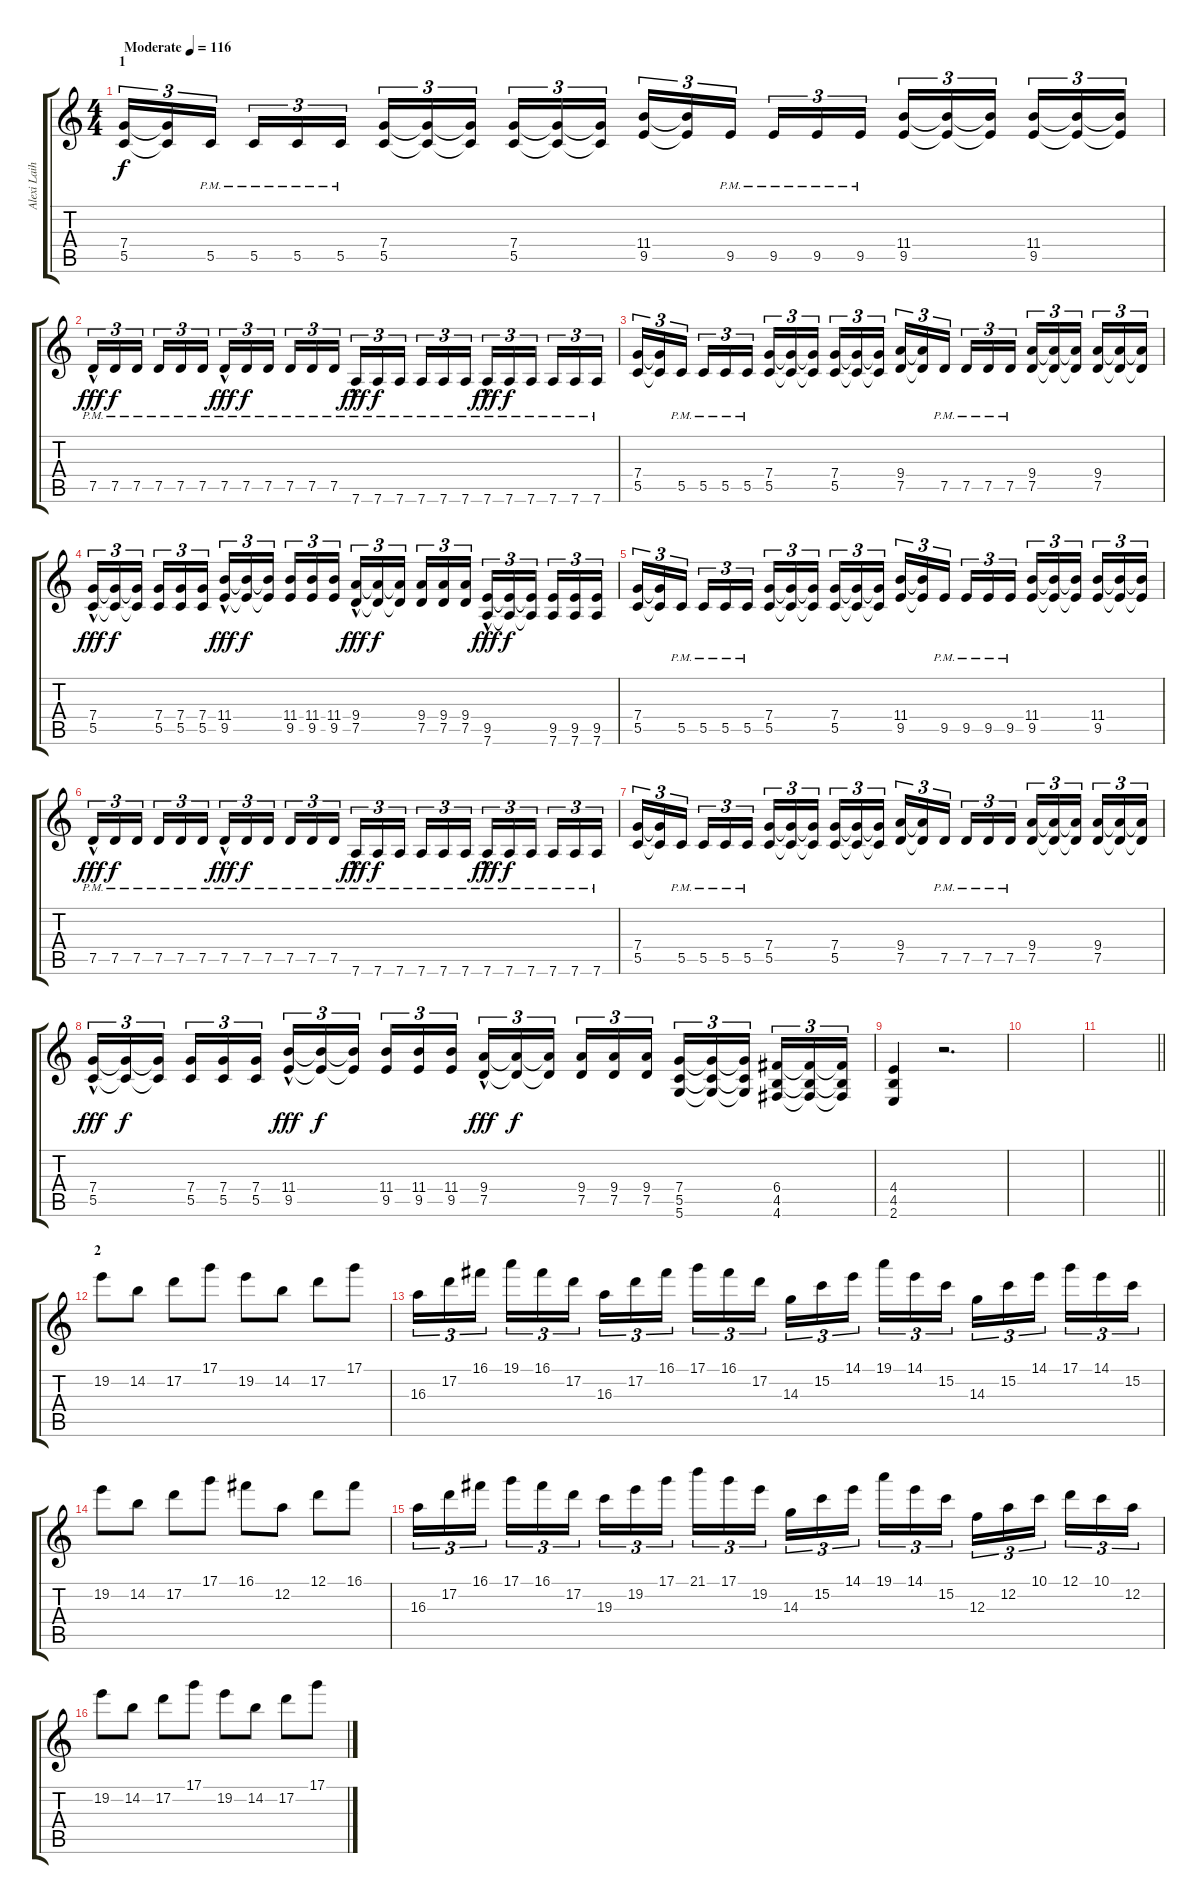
\track ("Alexi Laiho" "Alexi Laih") {instrument overdrivenguitar}
\staff {score tabs}
\tuning (D4 A3 F3 C3 G2 D2) {hide}
\ts (4 4)
\section ("" "1")
\tempo (116 "Moderate")
\clef g2
\ks c
(7.4 5.5).16{tu (3 2) dy f instrument overdrivenguitar} (7.4{t} 5.5{t}).16{tu (3 2)} 5.5{pm}.16{tu (3 2) beam splitsecondary} 5.5{pm}.16{tu (3 2)} 5.5{pm}.16{tu (3 2)} 5.5{pm}.16{tu (3 2)} (7.4 5.5).16{tu (3 2)} (7.4{t} 5.5{t}).16{tu (3 2)} (7.4{t} 5.5{t}).16{tu (3 2) beam splitsecondary} (7.4 5.5).16{tu (3 2)} (7.4{t} 5.5{t}).16{tu (3 2)} (7.4{t} 5.5{t}).16{tu (3 2)} (11.4 9.5).16{tu (3 2)} (11.4{t} 9.5{t}).16{tu (3 2)} 9.5{pm}.16{tu (3 2) beam splitsecondary} 9.5{pm}.16{tu (3 2)} 9.5{pm}.16{tu (3 2)} 9.5{pm}.16{tu (3 2)} (11.4 9.5).16{tu (3 2)} (11.4{t} 9.5{t}).16{tu (3 2)} (11.4{t} 9.5{t}).16{tu (3 2) beam splitsecondary} (11.4 9.5).16{tu (3 2)} (11.4{t} 9.5{t}).16{tu (3 2)} (11.4{t} 9.5{t}).16{tu (3 2)} |
7.5{hac pm}.16{tu (3 2) dy fff} 7.5{pm}.16{tu (3 2) dy f} 7.5{pm}.16{tu (3 2) beam splitsecondary} 7.5{pm}.16{tu (3 2)} 7.5{pm}.16{tu (3 2)} 7.5{pm}.16{tu (3 2)} 7.5{hac pm}.16{tu (3 2) dy fff} 7.5{pm}.16{tu (3 2) dy f} 7.5{pm}.16{tu (3 2) beam splitsecondary} 7.5{pm}.16{tu (3 2)} 7.5{pm}.16{tu (3 2)} 7.5{pm}.16{tu (3 2)} 7.6{hac pm}.16{tu (3 2) dy fff} 7.6{pm}.16{tu (3 2) dy f} 7.6{pm}.16{tu (3 2) beam splitsecondary} 7.6{pm}.16{tu (3 2)} 7.6{pm}.16{tu (3 2)} 7.6{pm}.16{tu (3 2)} 7.6{hac pm}.16{tu (3 2) dy fff} 7.6{pm}.16{tu (3 2) dy f} 7.6{pm}.16{tu (3 2) beam splitsecondary} 7.6{pm}.16{tu (3 2)} 7.6{pm}.16{tu (3 2)} 7.6{pm}.16{tu (3 2)} |
(7.4 5.5).16{tu (3 2)} (7.4{t} 5.5{t}).16{tu (3 2)} 5.5{pm}.16{tu (3 2) beam splitsecondary} 5.5{pm}.16{tu (3 2)} 5.5{pm}.16{tu (3 2)} 5.5{pm}.16{tu (3 2)} (7.4 5.5).16{tu (3 2)} (7.4{t} 5.5{t}).16{tu (3 2)} (7.4{t} 5.5{t}).16{tu (3 2) beam splitsecondary} (7.4 5.5).16{tu (3 2)} (7.4{t} 5.5{t}).16{tu (3 2)} (7.4{t} 5.5{t}).16{tu (3 2)} (9.4 7.5).16{tu (3 2)} (9.4{t} 7.5{t}).16{tu (3 2)} 7.5{pm}.16{tu (3 2) beam splitsecondary} 7.5{pm}.16{tu (3 2)} 7.5{pm}.16{tu (3 2)} 7.5{pm}.16{tu (3 2)} (9.4 7.5).16{tu (3 2)} (9.4{t} 7.5{t}).16{tu (3 2)} (9.4{t} 7.5{t}).16{tu (3 2) beam splitsecondary} (9.4 7.5).16{tu (3 2)} (9.4{t} 7.5{t}).16{tu (3 2)} (9.4{t} 7.5{t}).16{tu (3 2)} |
(7.4 5.5{hac}).16{tu (3 2) dy fff} (7.4{t} 5.5{t}).16{tu (3 2) dy f} (7.4{t} 5.5{t}).16{tu (3 2) beam splitsecondary} (7.4 5.5).16{tu (3 2)} (7.4 5.5).16{tu (3 2)} (7.4 5.5).16{tu (3 2)} (11.4 9.5{hac}).16{tu (3 2) dy fff} (11.4{t} 9.5{t}).16{tu (3 2) dy f} (11.4{t} 9.5{t}).16{tu (3 2) beam splitsecondary} (11.4 9.5).16{tu (3 2)} (11.4 9.5).16{tu (3 2)} (11.4 9.5).16{tu (3 2)} (9.4 7.5{hac}).16{tu (3 2) dy fff} (9.4{t} 7.5{t}).16{tu (3 2) dy f} (9.4{t} 7.5{t}).16{tu (3 2) beam splitsecondary} (9.4 7.5).16{tu (3 2)} (9.4 7.5).16{tu (3 2)} (9.4 7.5).16{tu (3 2)} (9.5 7.6{hac}).16{tu (3 2) dy fff} (9.5{t} 7.6{t}).16{tu (3 2) dy f} (9.5{t} 7.6{t}).16{tu (3 2) beam splitsecondary} (9.5 7.6).16{tu (3 2)} (9.5 7.6).16{tu (3 2)} (9.5 7.6).16{tu (3 2)} |
(7.4 5.5).16{tu (3 2)} (7.4{t} 5.5{t}).16{tu (3 2)} 5.5{pm}.16{tu (3 2) beam splitsecondary} 5.5{pm}.16{tu (3 2)} 5.5{pm}.16{tu (3 2)} 5.5{pm}.16{tu (3 2)} (7.4 5.5).16{tu (3 2)} (7.4{t} 5.5{t}).16{tu (3 2)} (7.4{t} 5.5{t}).16{tu (3 2) beam splitsecondary} (7.4 5.5).16{tu (3 2)} (7.4{t} 5.5{t}).16{tu (3 2)} (7.4{t} 5.5{t}).16{tu (3 2)} (11.4 9.5).16{tu (3 2)} (11.4{t} 9.5{t}).16{tu (3 2)} 9.5{pm}.16{tu (3 2) beam splitsecondary} 9.5{pm}.16{tu (3 2)} 9.5{pm}.16{tu (3 2)} 9.5{pm}.16{tu (3 2)} (11.4 9.5).16{tu (3 2)} (11.4{t} 9.5{t}).16{tu (3 2)} (11.4{t} 9.5{t}).16{tu (3 2) beam splitsecondary} (11.4 9.5).16{tu (3 2)} (11.4{t} 9.5{t}).16{tu (3 2)} (11.4{t} 9.5{t}).16{tu (3 2)} |
7.5{hac pm}.16{tu (3 2) dy fff} 7.5{pm}.16{tu (3 2) dy f} 7.5{pm}.16{tu (3 2) beam splitsecondary} 7.5{pm}.16{tu (3 2)} 7.5{pm}.16{tu (3 2)} 7.5{pm}.16{tu (3 2)} 7.5{hac pm}.16{tu (3 2) dy fff} 7.5{pm}.16{tu (3 2) dy f} 7.5{pm}.16{tu (3 2) beam splitsecondary} 7.5{pm}.16{tu (3 2)} 7.5{pm}.16{tu (3 2)} 7.5{pm}.16{tu (3 2)} 7.6{hac pm}.16{tu (3 2) dy fff} 7.6{pm}.16{tu (3 2) dy f} 7.6{pm}.16{tu (3 2) beam splitsecondary} 7.6{pm}.16{tu (3 2)} 7.6{pm}.16{tu (3 2)} 7.6{pm}.16{tu (3 2)} 7.6{hac pm}.16{tu (3 2) dy fff} 7.6{pm}.16{tu (3 2) dy f} 7.6{pm}.16{tu (3 2) beam splitsecondary} 7.6{pm}.16{tu (3 2)} 7.6{pm}.16{tu (3 2)} 7.6{pm}.16{tu (3 2)} |
(7.4 5.5).16{tu (3 2)} (7.4{t} 5.5{t}).16{tu (3 2)} 5.5{pm}.16{tu (3 2) beam splitsecondary} 5.5{pm}.16{tu (3 2)} 5.5{pm}.16{tu (3 2)} 5.5{pm}.16{tu (3 2)} (7.4 5.5).16{tu (3 2)} (7.4{t} 5.5{t}).16{tu (3 2)} (7.4{t} 5.5{t}).16{tu (3 2) beam splitsecondary} (7.4 5.5).16{tu (3 2)} (7.4{t} 5.5{t}).16{tu (3 2)} (7.4{t} 5.5{t}).16{tu (3 2)} (9.4 7.5).16{tu (3 2)} (9.4{t} 7.5{t}).16{tu (3 2)} 7.5{pm}.16{tu (3 2) beam splitsecondary} 7.5{pm}.16{tu (3 2)} 7.5{pm}.16{tu (3 2)} 7.5{pm}.16{tu (3 2)} (9.4 7.5).16{tu (3 2)} (9.4{t} 7.5{t}).16{tu (3 2)} (9.4{t} 7.5{t}).16{tu (3 2) beam splitsecondary} (9.4 7.5).16{tu (3 2)} (9.4{t} 7.5{t}).16{tu (3 2)} (9.4{t} 7.5{t}).16{tu (3 2)} |
(7.4 5.5{hac}).16{tu (3 2) dy fff} (7.4{t} 5.5{t}).16{tu (3 2) dy f} (7.4{t} 5.5{t}).16{tu (3 2) beam splitsecondary} (7.4 5.5).16{tu (3 2)} (7.4 5.5).16{tu (3 2)} (7.4 5.5).16{tu (3 2)} (11.4 9.5{hac}).16{tu (3 2) dy fff} (11.4{t} 9.5{t}).16{tu (3 2) dy f} (11.4{t} 9.5{t}).16{tu (3 2) beam splitsecondary} (11.4 9.5).16{tu (3 2)} (11.4 9.5).16{tu (3 2)} (11.4 9.5).16{tu (3 2)} (9.4 7.5{hac}).16{tu (3 2) dy fff} (9.4{t} 7.5{t}).16{tu (3 2) dy f} (9.4{t} 7.5{t}).16{tu (3 2) beam splitsecondary} (9.4 7.5).16{tu (3 2)} (9.4 7.5).16{tu (3 2)} (9.4 7.5).16{tu (3 2)} (7.4 5.5 5.6).16{tu (3 2)} (7.4{t} 5.5{t} 5.6{t}).16{tu (3 2)} (7.4{t} 5.5{t} 5.6{t}).16{tu (3 2) beam splitsecondary} (6.4 4.5 4.6).16{tu (3 2)} (6.4{t} 4.5{t} 4.6{t}).16{tu (3 2)} (6.4{t} 4.5{t} 4.6{t}).16{tu (3 2)} |
(4.4 4.5 2.6).4 r.2{d} |
|
\barLineRight lightlight
|
\section ("" "2")
19.2.8 14.2.8 17.2.8 17.1.8 19.2.8 14.2.8 17.2.8 17.1.8 |
16.3.16{tu (3 2)} 17.2.16{tu (3 2)} 16.1.16{tu (3 2) beam splitsecondary} 19.1.16{tu (3 2)} 16.1.16{tu (3 2)} 17.2.16{tu (3 2)} 16.3.16{tu (3 2)} 17.2.16{tu (3 2)} 16.1.16{tu (3 2) beam splitsecondary} 17.1.16{tu (3 2)} 16.1.16{tu (3 2)} 17.2.16{tu (3 2)} 14.3.16{tu (3 2)} 15.2.16{tu (3 2)} 14.1.16{tu (3 2) beam splitsecondary} 19.1.16{tu (3 2)} 14.1.16{tu (3 2)} 15.2.16{tu (3 2)} 14.3.16{tu (3 2)} 15.2.16{tu (3 2)} 14.1.16{tu (3 2) beam splitsecondary} 17.1.16{tu (3 2)} 14.1.16{tu (3 2)} 15.2.16{tu (3 2)} |
19.2.8 14.2.8 17.2.8 17.1.8 16.1.8 12.2.8 12.1.8 16.1.8 |
16.3.16{tu (3 2)} 17.2.16{tu (3 2)} 16.1.16{tu (3 2) beam splitsecondary} 17.1.16{tu (3 2)} 16.1.16{tu (3 2)} 17.2.16{tu (3 2)} 19.3.16{tu (3 2)} 19.2.16{tu (3 2)} 17.1.16{tu (3 2) beam splitsecondary} 21.1.16{tu (3 2)} 17.1.16{tu (3 2)} 19.2.16{tu (3 2)} 14.3.16{tu (3 2)} 15.2.16{tu (3 2)} 14.1.16{tu (3 2) beam splitsecondary} 19.1.16{tu (3 2)} 14.1.16{tu (3 2)} 15.2.16{tu (3 2)} 12.3.16{tu (3 2)} 12.2.16{tu (3 2)} 10.1.16{tu (3 2) beam splitsecondary} 12.1.16{tu (3 2)} 10.1.16{tu (3 2)} 12.2.16{tu (3 2)} |
19.2.8 14.2.8 17.2.8 17.1.8 19.2.8 14.2.8 17.2.8 17.1.8
